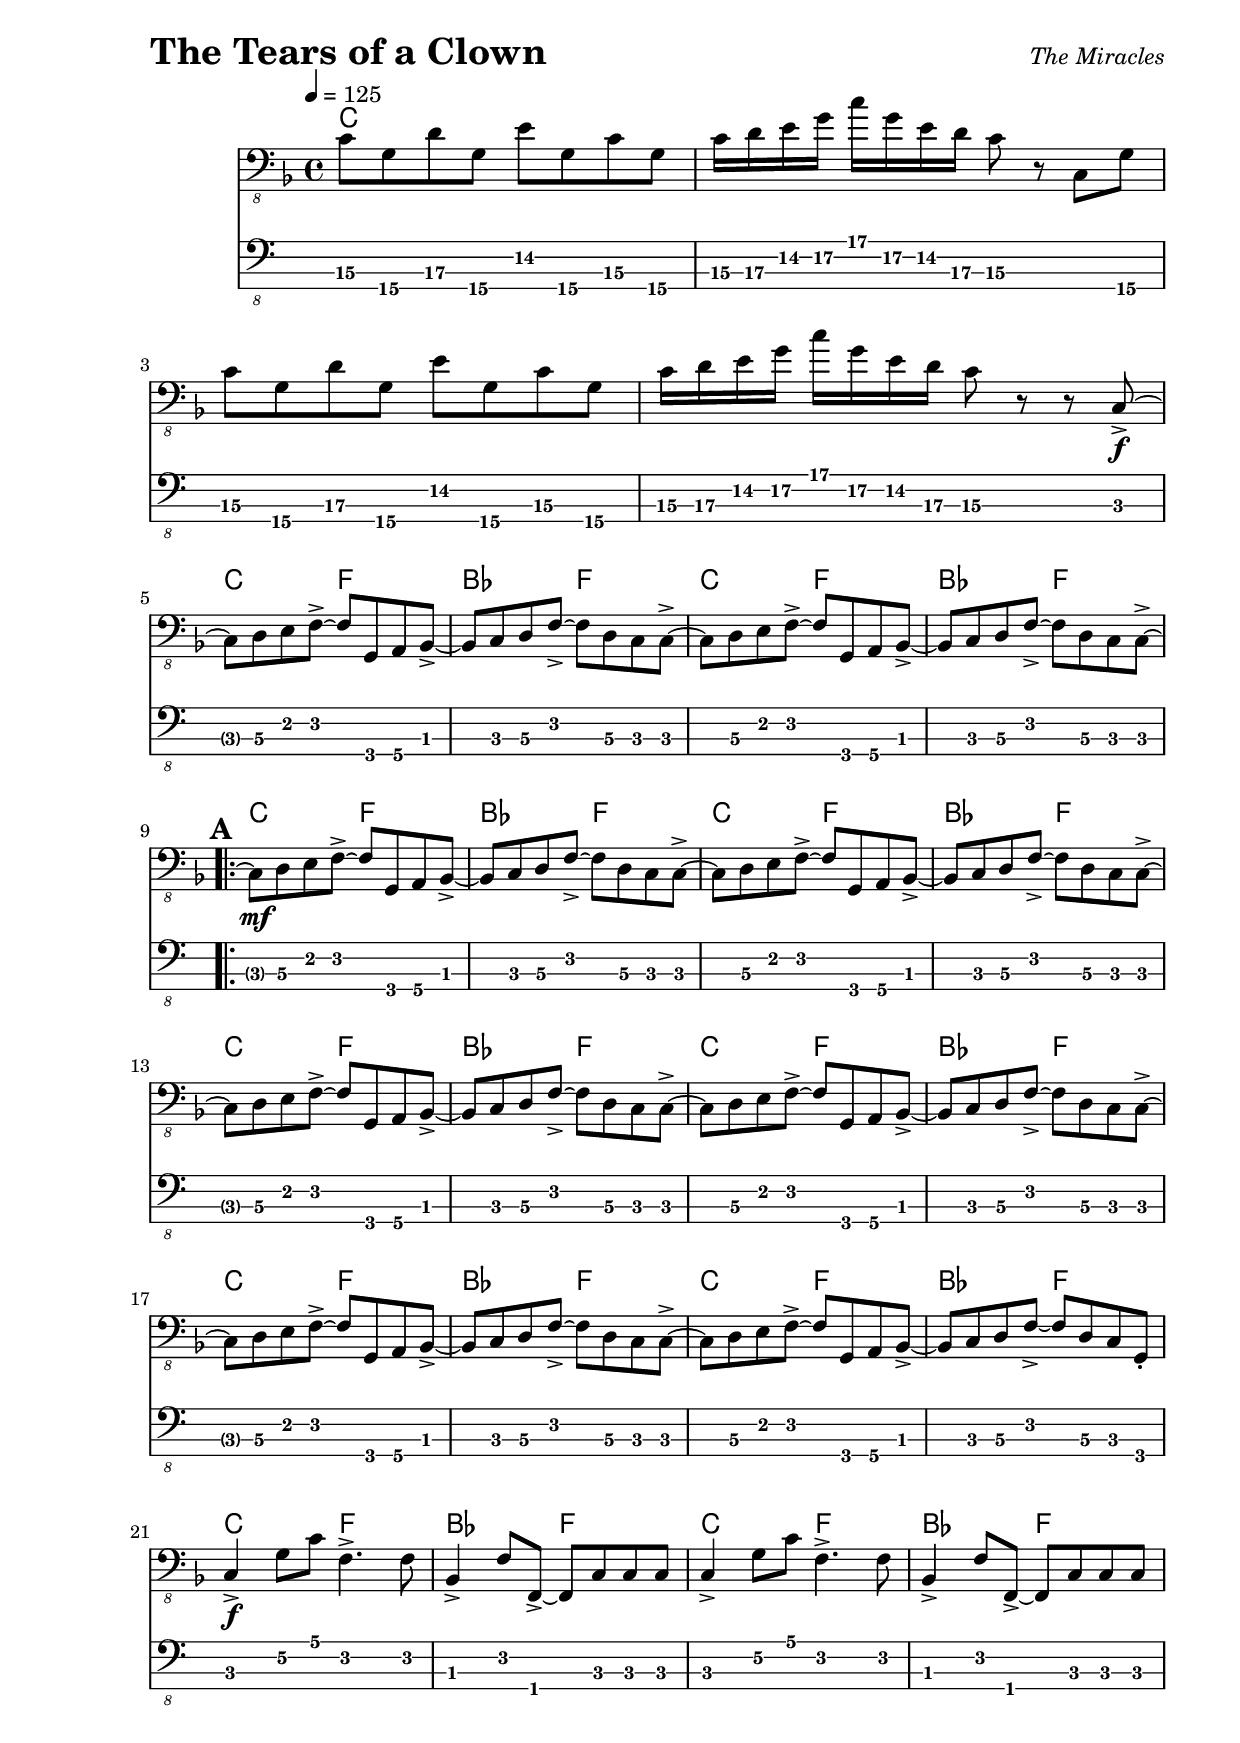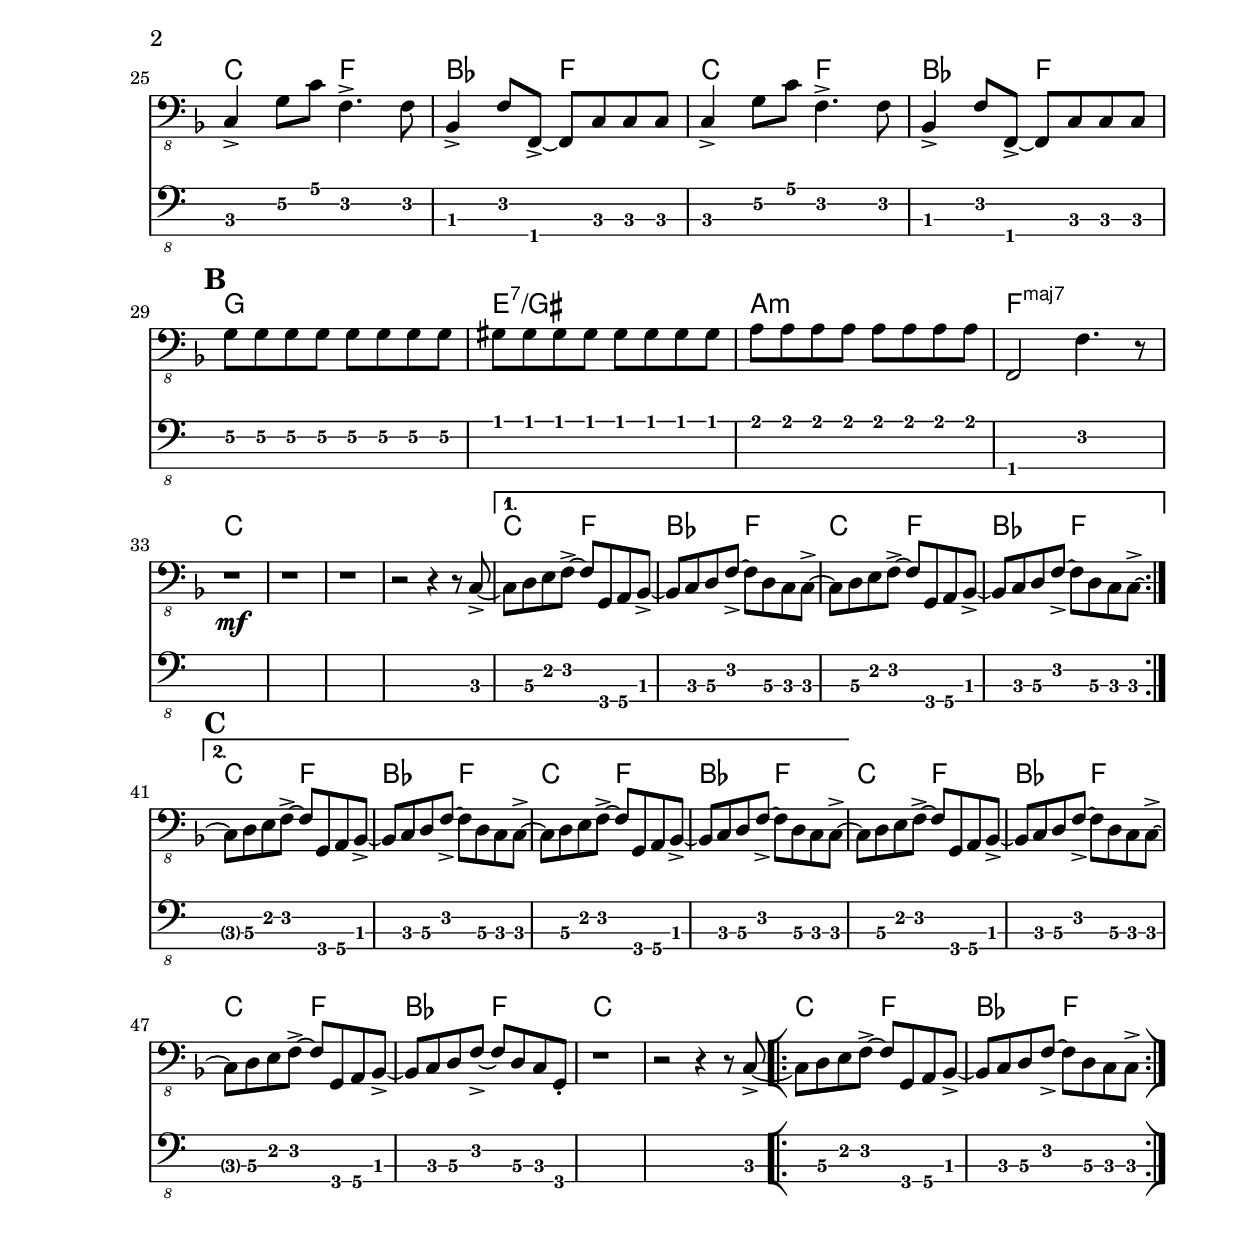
% LilyBin

\include "english.ly"

\version "2.18.0"

\header {
  piece = \markup { \fontsize #4 \bold "The Tears of a Clown" }
  opus = \markup { \italic "The Miracles" }
}

\paper { 
  left-margin = 1.0\in
  right-margin = 0.5\in
}

my_notes = \relative c, {
  \clef "bass_8"
  \time 4/4
  \tempo 4 = 125
  
  \key f \major
  %% WRONG KEY
  %% f4-. \mf r4 r2 | r2 r4 f8-. c'8-. | f,4-. r4 r2 | r2 r4 r8 c8->~ \f |
  %% c8 d8 e8 f8-> ~f8 c8 d8 ef8-> ~ef8 f8 g8 bf8-> ~bf8 bf8 g8 d8->~ |
  
  %%r1 | r1 | r1 | r2 r4 r8 c8->~ \f |

  \set TabStaff.minimumFret = #14
  \set TabStaff.restrainOpenStrings = ##t
  c'8 g8 d'8 g,8 e'8 g,8 c8 g8 | 
  c16 d16 e16 g16 c16 g16 e16 d16 c8 r8 c,8 g'8 |
  c8 g8 d'8 g,8 e'8 g,8 c8 g8 | 
  c16 d16 e16 g16 c16 g16 e16 d16 c8 r8
  \set TabStaff.minimumFret = #1
  \set TabStaff.restrainOpenStrings = ##t	
  r8 c,8->~ \f |
 
  \break
  
  c8 d8 e8 f8-> ~f8 g,8 a8 bf8->~ | bf8 c8 d8 f8-> ~f8 d8 c8 c8->~ |
  c8 d8 e8 f8-> ~f8 g,8 a8 bf8->~ | bf8 c8 d8 f8-> ~f8 d8 c8 c8->~ |
  \break
  \repeat volta 2 {
    %% 9
    \mark \default
    c8 \mf d8 e8 f8-> ~f8 g,8 a8 bf8->~ | bf8 c8 d8 f8-> ~f8 d8 c8 c8->~ |
    c8 d8 e8 f8-> ~f8 g,8 a8 bf8->~ | bf8 c8 d8 f8-> ~f8 d8 c8 c8->~ |
    \break
    c8 d8 e8 f8-> ~f8 g,8 a8 bf8->~ | bf8 c8 d8 f8-> ~f8 d8 c8 c8->~ |
    c8 d8 e8 f8-> ~f8 g,8 a8 bf8->~ | bf8 c8 d8 f8-> ~f8 d8 c8 c8->~ |
    \break
    c8 d8 e8 f8-> ~f8 g,8 a8 bf8->~ | bf8 c8 d8 f8-> ~f8 d8 c8 c8->~ |
    c8 d8 e8 f8-> ~f8 g,8 a8 bf8->~ | bf8 c8 d8 f8-> ~f8 d8 c8 g8-. |
    \break
    %% 21
    c4-> \f g'8 c8 f,4.-> f8 | bf,4-> f'8 f,8-> ~f8 c'8 c8 c8 | 
    c4-> g'8 c8 f,4.-> f8 | bf,4-> f'8 f,8-> ~f8 c'8 c8 c8 | 
    c4-> g'8 c8 f,4.-> f8 | bf,4-> f'8 f,8-> ~f8 c'8 c8 c8 | 
    c4-> g'8 c8 f,4.-> f8 | bf,4-> f'8 f,8-> ~f8 c'8 c8 c8 | 
    \break
    
    %% 29
    \mark \default
    g'8 g8 g8 g8 g8 g8 g8 g8 | gs8 gs8 gs8 gs8 gs8 gs8 gs8 gs8 |
    a8 a8 a8 a8 a8 a8 a8 a8 | f,2 f'4. r8 |
    \break
    %% 33
    r1 \mf | r1 | r1 | r2 r4 r8 c8->~ |
  } \alternative {
    {     
      %% 37
      c8 d8 e8 f8-> ~f8 g,8 a8 bf8->~ | bf8 c8 d8 f8-> ~f8 d8 c8 c8->~ |
      c8 d8 e8 f8-> ~f8 g,8 a8 bf8->~ | bf8 c8 d8 f8-> ~f8 d8 c8 c8->~ |
      \break
    }
    {
      \mark \default
      c8 d8 e8 f8-> ~f8 g,8 a8 bf8->~ | bf8 c8 d8 f8-> ~f8 d8 c8 c8->~ |
      c8 d8 e8 f8-> ~f8 g,8 a8 bf8->~ | bf8 c8 d8 f8-> ~f8 d8 c8 c8->~ |
    }
  }
  
  %% 45
  c8 d8 e8 f8-> ~f8 g,8 a8 bf8->~ |
  bf8 c8 d8 f8-> ~f8 d8 c8 c8->~ |
  c8 d8 e8 f8-> ~f8 g,8 a8 bf8->~ |
  bf8 c8 d8 f8-> ~f8 d8 c8 g8-. |    %% CHECK last note
  
  %% 49
  r1 | r2 r4 r8 c8->~ |
  \repeat volta 2 {
    \bar "[|:"
    c8 d8 e8 f8-> ~f8 g,8 a8 bf8->~ | bf8 c8 d8 f8-> ~f8 d8 c8 c8->~
    \bar ":|]"
  }  
}

my_chords = \chordmode {
  \set majorSevenSymbol = \markup { maj7 }
  c1 | s1 | s1 | s1 |
  %% 5
  c2 f2 | bf2 f2 | 
  c2 f2 | bf2 f2 | 
  \repeat volta 2 {
    %% 9
    c2 f2 | bf2 f2 |
    c2 f2 | bf2 f2 |
    c2 f2 | bf2 f2 |
    c2 f2 | bf2 f2 |
    c2 f2 | bf2 f2 |
    c2 f2 | bf2 f2 |
    c2 f2 | bf2 f2 |
    c2 f2 | bf2 f2 |
    c2 f2 | bf2 f2 |
    c2 f2 | bf2 f2 |
    g1 | e:7/gs | a:m | f:maj7
    c1 | s1 | s1 | s1
  } \alternative {
    {
      c2 f2 | bf2 f2 | c2 f2 | bf2 f2 |
    }
    {
      c2 f2 | bf2 f2 | c2 f2 | bf2 f2 |
    }
  }
  
  %45
  c2 f2 | bf2 f2 | c2 f2 | bf2 f2 |
  c1 | s1 |
  
  \repeat volta 2 {
    c2 f2 | bf2 f2 |
  }
  
}

my_music = <<
  \new ChordNames \my_chords
  \new Staff \my_notes
  \new TabStaff
  \with { stringTunings = #bass-tuning } 
  { 
    \set TabStaff.minimumFret = #1
    \set TabStaff.restrainOpenStrings = ##t
    \my_notes
  }
>>
  
\score {
  \my_music
  \layout {
    \set Score.markFormatter = #format-mark-box-alphabet
    \context {
      \Score
    }
  }
}

\score {
  \unfoldRepeats
  \my_music
  \midi {}
}

